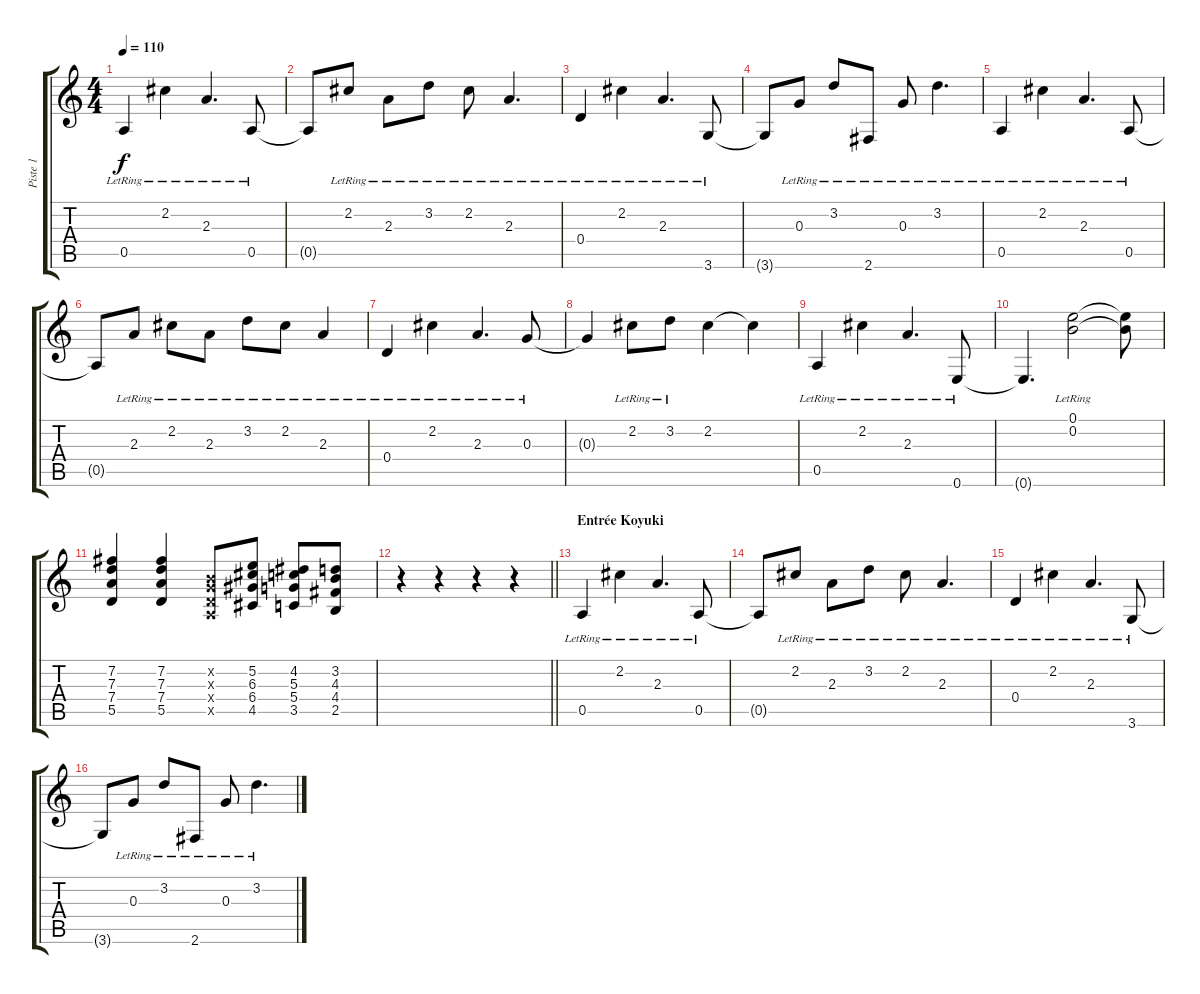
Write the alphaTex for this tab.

\track ("Piste 1" "Piste 1") {instrument acousticguitarsteel}
\staff {score tabs}
\tuning (E4 B3 G3 D3 A2 E2) {hide}
\ts (4 4)
\tempo 110
\clef g2
\ks c
0.5{lr}.4{dy f instrument acousticguitarsteel} 2.2{lr}.4 2.3{lr}.4{d} 0.5{lr}.8 |
0.5{t}.8 2.2{lr}.8 2.3{lr}.8 3.2{lr}.8 2.2{lr}.8 2.3{lr}.4{d} |
0.4{lr}.4 2.2{lr}.4 2.3{lr}.4{d} 3.6{lr}.8 |
3.6{t}.8 0.3{lr}.8 3.2{lr}.8 2.6{lr}.8 0.3{lr}.8 3.2{lr}.4{d} |
0.5{lr}.4 2.2{lr}.4 2.3{lr}.4{d} 0.5{lr}.8 |
0.5{t}.8 2.3{lr}.8 2.2{lr}.8 2.3{lr}.8 3.2{lr}.8 2.2{lr}.8 2.3{lr}.4 |
0.4{lr}.4 2.2{lr}.4 2.3{lr}.4{d} 0.3{lr}.8 |
0.3{t}.4 2.2{lr}.8 3.2{lr}.8 2.2.4 2.2{t}.4 |
0.5{lr}.4 2.2{lr}.4 2.3{lr}.4{d} 0.6{lr}.8 |
0.6{t}.4{d} (0.1{lr} 0.2{lr}).2 (0.1{t} 0.2{t}).8 |
(7.2 7.3 7.4 5.5).4 (7.2 7.3 7.4 5.5).4 (0.2{x} 0.3{x} 0.4{x} 0.5{x}).8 (5.2 6.3 6.4 4.5).8 (4.2 5.3 5.4 3.5).8 (3.2 4.3 4.4 2.5).8 |
\barLineRight lightlight
r.4 r.4 r.4 r.4 |
\section ("" "Entrée Koyuki")
0.5{lr}.4 2.2{lr}.4 2.3{lr}.4{d} 0.5{lr}.8 |
0.5{t}.8 2.2{lr}.8 2.3{lr}.8 3.2{lr}.8 2.2{lr}.8 2.3{lr}.4{d} |
0.4{lr}.4 2.2{lr}.4 2.3{lr}.4{d} 3.6{lr}.8 |
3.6{t}.8 0.3{lr}.8 3.2{lr}.8 2.6{lr}.8 0.3{lr}.8 3.2{lr}.4{d}
